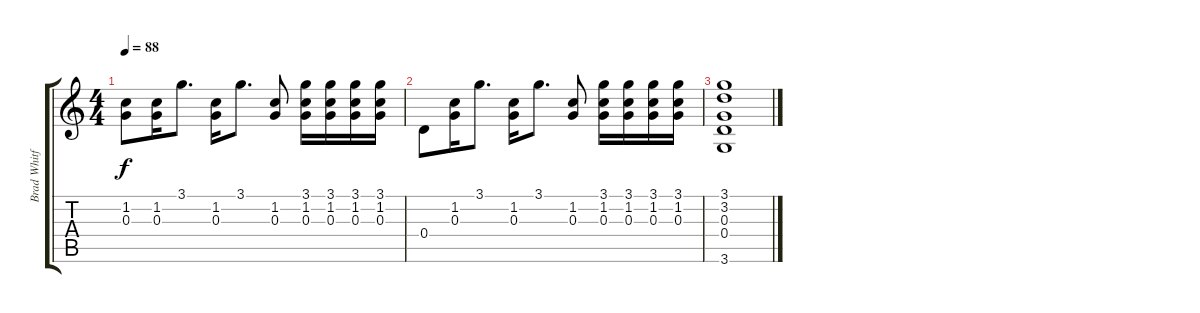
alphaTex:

\track ("Brad Whitford " "Brad Whitf") {instrument overdrivenguitar}
\staff {score tabs}
\tuning (E4 B3 G3 D3 A2 E2) {hide}
\ts (4 4)
\tempo 88
\clef g2
\ks c
(1.2 0.3).8{dy f} (1.2 0.3).16 3.1.8{d} (1.2 0.3).16 3.1.8{d} (1.2 0.3).8 (3.1 1.2 0.3).16 (3.1 1.2 0.3).16 (3.1 1.2 0.3).16 (3.1 1.2 0.3).16 |
0.4.8 (1.2 0.3).16 3.1.8{d} (1.2 0.3).16 3.1.8{d} (1.2 0.3).8 (3.1 1.2 0.3).16 (3.1 1.2 0.3).16 (3.1 1.2 0.3).16 (3.1 1.2 0.3).16 |
(3.1 3.2 0.3 0.4 3.6).1
